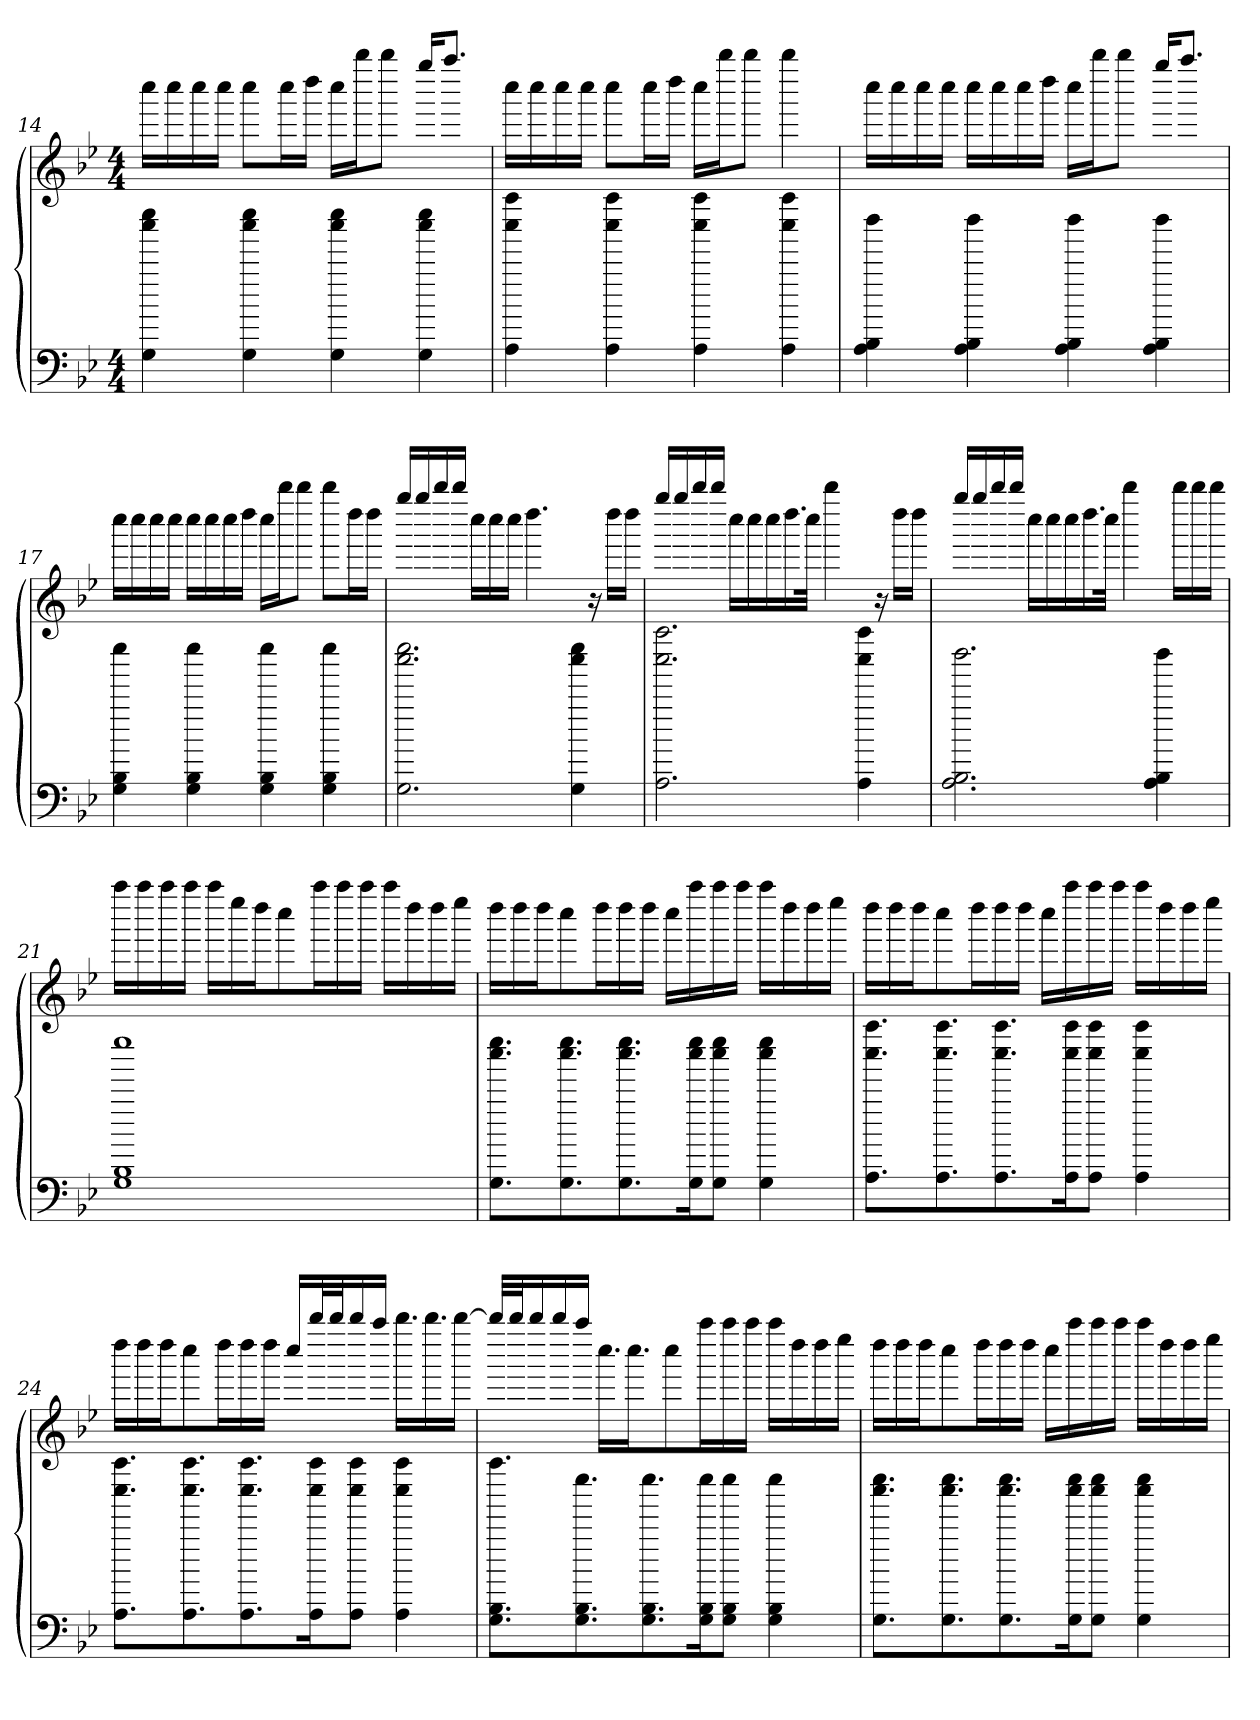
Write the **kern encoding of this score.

**kern	**kern
*part1	*part1
*staff2	*staff1
*clefF4	*clefG2
*k[b-e-]	*k[b-e-]
*M4/4	*M4/4
=14	=14
4G\ 4cccc\ 4eeee-\	16cccc\LL
.	16cccc\
.	16cccc\
.	16cccc\JJ
4G\ 4cccc\ 4eeee-\	8cccc\L
.	16cccc\L
.	16dddd\JJ
4G\ 4cccc\ 4eeee-\	16cccc\LL
.	16bbbb-\J
.	8bbbb-\J
4G\ 4cccc\ 4eeee-\	16gggg/KL
.	8.aaaa/J
=15	=15
4A\ 4cccc\ 4aaaa\	16cccc\LL
.	16cccc\
.	16cccc\
.	16cccc\JJ
4A\ 4cccc\ 4aaaa\	8cccc\L
.	16cccc\L
.	16dddd\JJ
4A\ 4cccc\ 4aaaa\	16cccc\LL
.	16bbbb-\J
.	8bbbb-\J
4A\ 4cccc\ 4aaaa\	4bbbb-\
!!LO:LB:g=z
=16	=16
4A\ 4B-\ 4dddd\	16cccc\LL
.	16cccc\
.	16cccc\
.	16cccc\JJ
4A\ 4B-\ 4dddd\	16cccc\LL
.	16cccc\
.	16cccc\
.	16dddd\JJ
4A\ 4B-\ 4dddd\	16cccc\LL
.	16bbbb-\J
.	8bbbb-\J
4A\ 4B-\ 4dddd\	16gggg/KL
.	8.aaaa/J
!!LO:LB:g=z
=17	=17
4G\ 4B-\ 4eeee-\	16cccc\LL
.	16cccc\
.	16cccc\
.	16cccc\JJ
4G\ 4B-\ 4eeee-\	16cccc\LL
.	16cccc\
.	16cccc\
.	16dddd\JJ
4G\ 4B-\ 4eeee-\	16cccc\LL
.	16bbbb-\J
.	8bbbb-\J
4G\ 4B-\ 4eeee-\	8bbbb-\L
.	16dddd\L
.	16dddd\JJ
=18	=18
2.G\ 2.cccc\ 2.eeee-\	16gggg/LL
.	16gggg/
.	16bbbb-/
.	16bbbb-/JJ
.	16cccc\LL
.	16cccc\
.	16cccc\JJ
.	4.dddd\
4G\ 4cccc\ 4eeee-\	.
.	16r
.	16dddd\LL
.	16dddd\JJ
=19	=19
2.A\ 2.cccc\ 2.aaaa\	16gggg/LL
.	16gggg/
.	16bbbb-/
.	16bbbb-/JJ
.	16cccc\LL
.	16cccc\
.	16cccc\
.	16.dddd\
.	32cccc\JJk
.	4bbbb-\
4A\ 4cccc\ 4aaaa\	.
.	16r
.	16dddd\LL
.	16dddd\JJ
!!LO:LB:g=z
=20	=20
2.A\ 2.B-\ 2.dddd\	16gggg/LL
.	16gggg/
.	16bbbb-/
.	16bbbb-/JJ
.	16cccc\LL
.	16cccc\
.	16cccc\
.	16.dddd\
.	32cccc\JJk
.	4bbbb-\
4A\ 4B-\ 4dddd\	.
.	16bbbb-\LL
.	16bbbb-\
.	16bbbb-\JJ
!!LO:LB:g=z
=21	=21
1G 1B- 1eeee-	16aaaa\LL
.	16aaaa\
.	16aaaa\
.	16aaaa\JJ
.	16aaaa\LL
.	16eeee-\
.	16dddd\J
.	8cccc\
.	16aaaa\L
.	16aaaa\
.	16aaaa\JJ
.	16aaaa\LL
.	16dddd\
.	16dddd\
.	16eeee-\JJ
=22	=22
8.G\ 8.cccc\ 8.eeee-\L	16dddd\LL
.	16dddd\
.	16dddd\J
8.G\ 8.cccc\ 8.eeee-\	8cccc\
.	16dddd\L
8.G\ 8.cccc\ 8.eeee-\	16dddd\
.	16dddd\JJ
.	16cccc\LL
16G\ 16cccc\ 16eeee-\k	16aaaa\
8G\ 8cccc\ 8eeee-\J	16aaaa\
.	16aaaa\JJ
4G\ 4cccc\ 4eeee-\	16aaaa\LL
.	16dddd\
.	16dddd\
.	16eeee-\JJ
!!LO:PB:g=z
=23	=23
8.A\ 8.cccc\ 8.aaaa\L	16dddd\LL
.	16dddd\
.	16dddd\J
8.A\ 8.cccc\ 8.aaaa\	8cccc\
.	16dddd\L
8.A\ 8.cccc\ 8.aaaa\	16dddd\
.	16dddd\JJ
.	16cccc\LL
16A\ 16cccc\ 16aaaa\k	16aaaa\
8A\ 8cccc\ 8aaaa\J	16aaaa\
.	16aaaa\JJ
4A\ 4cccc\ 4aaaa\	16aaaa\LL
.	16dddd\
.	16dddd\
.	16eeee-\JJ
=24	=24
8.A\ 8.cccc\ 8.aaaa\L	16dddd\LL
.	16dddd\
.	16dddd\J
8.A\ 8.cccc\ 8.aaaa\	8cccc\
.	16dddd\L
8.A\ 8.cccc\ 8.aaaa\	16dddd\
.	16dddd\JJ
.	16cccc/LL
16A\ 16cccc\ 16aaaa\k	32bbbb-/L
.	32bbbb-/J
8A\ 8cccc\ 8aaaa\J	16bbbb-/
.	16aaaa/JJ
4A\ 4cccc\ 4aaaa\	16.bbbb-\LL
.	16.bbbb-\
.	[16bbbb-\JJ
!!LO:LB:g=z
=25	=25
8.G\ 8.B-\ 8.aaaa\L	32bbbb-/LLL]
.	32bbbb-/J
.	16bbbb-/
.	16bbbb-/
8.G\ 8.B-\ 8.eeee-\	16aaaa/JJ
.	16.cccc\LL
.	16.cccc\J
8.G\ 8.B-\ 8.eeee-\	.
.	8cccc\
16G\ 16B-\ 16eeee-\k	16aaaa\L
8G\ 8B-\ 8eeee-\J	16aaaa\
.	16aaaa\JJ
4G\ 4B-\ 4eeee-\	16aaaa\LL
.	16dddd\
.	16dddd\
.	16eeee-\JJ
=26	=26
8.G\ 8.cccc\ 8.eeee-\L	16dddd\LL
.	16dddd\
.	16dddd\J
8.G\ 8.cccc\ 8.eeee-\	8cccc\
.	16dddd\L
8.G\ 8.cccc\ 8.eeee-\	16dddd\
.	16dddd\JJ
.	16cccc\LL
16G\ 16cccc\ 16eeee-\k	16aaaa\
8G\ 8cccc\ 8eeee-\J	16aaaa\
.	16aaaa\JJ
4G\ 4cccc\ 4eeee-\	16aaaa\LL
.	16dddd\
.	16dddd\
.	16eeee-\JJ
=	=
*-	*-
